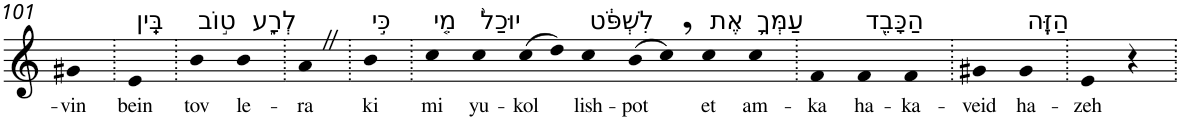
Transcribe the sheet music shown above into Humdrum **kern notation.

**kern	**text
*part1	*part1
*staff1	*staff1
*I"Piano	*
*I'Pno	*
!!LO:PB:g=z
*clefG2	*
*k[]	*
=101	=101
!	!LO:LY:b
4g#X	-vin
=102.	=102.
!LO:TX:a:t=בֵּֽין	!
!	!LO:LY:b
4e	bein
=103.	=103.
!LO:TX:a:t=ט֣וֹב	!
!	!LO:LY:b
4b	tov
!LO:TX:a:t=לְרָ֑ע	!
!	!LO:LY:b
4b	le-
=104.	=104.
!	!LO:LY:b
4aZ	-ra
=105.	=105.
!LO:TX:a:t=כִּ֣י	!
!	!LO:LY:b
4b	ki
=106.	=106.
!LO:TX:a:t=מִ֤י	!
!	!LO:LY:b
4cc	mi
!LO:TX:a:t=יוּכַל֙	!
!	!LO:LY:b
4cc	yu-
!	!LO:LY:b
(>8cc	-kol
8dd)	.
!LO:TX:a:t=לִשְׁפֹּ֔ט	!
!	!LO:LY:b
4cc	lish-
!	!LO:LY:b
(>8b	-pot
8cc,)	.
!LO:TX:a:t=אֶת	!
!	!LO:LY:b
4cc	et
!LO:TX:a:t=עַמְּךָ֥	!
!	!LO:LY:b
4cc	am-
=107.	=107.
!	!LO:LY:b
4f	-ka
!LO:TX:a:t=הַכָּבֵ֖ד	!
!	!LO:LY:b
4f	ha-
!	!LO:LY:b
4f	-ka-
=108.	=108.
!	!LO:LY:b
4g#X	-veid
!LO:TX:a:t=הַזֶּֽה	!
!	!LO:LY:b
4g#	ha-
=109.	=109.
!	!LO:LY:b
4e	-zeh
4r	.
=.	=.
*-	*-
